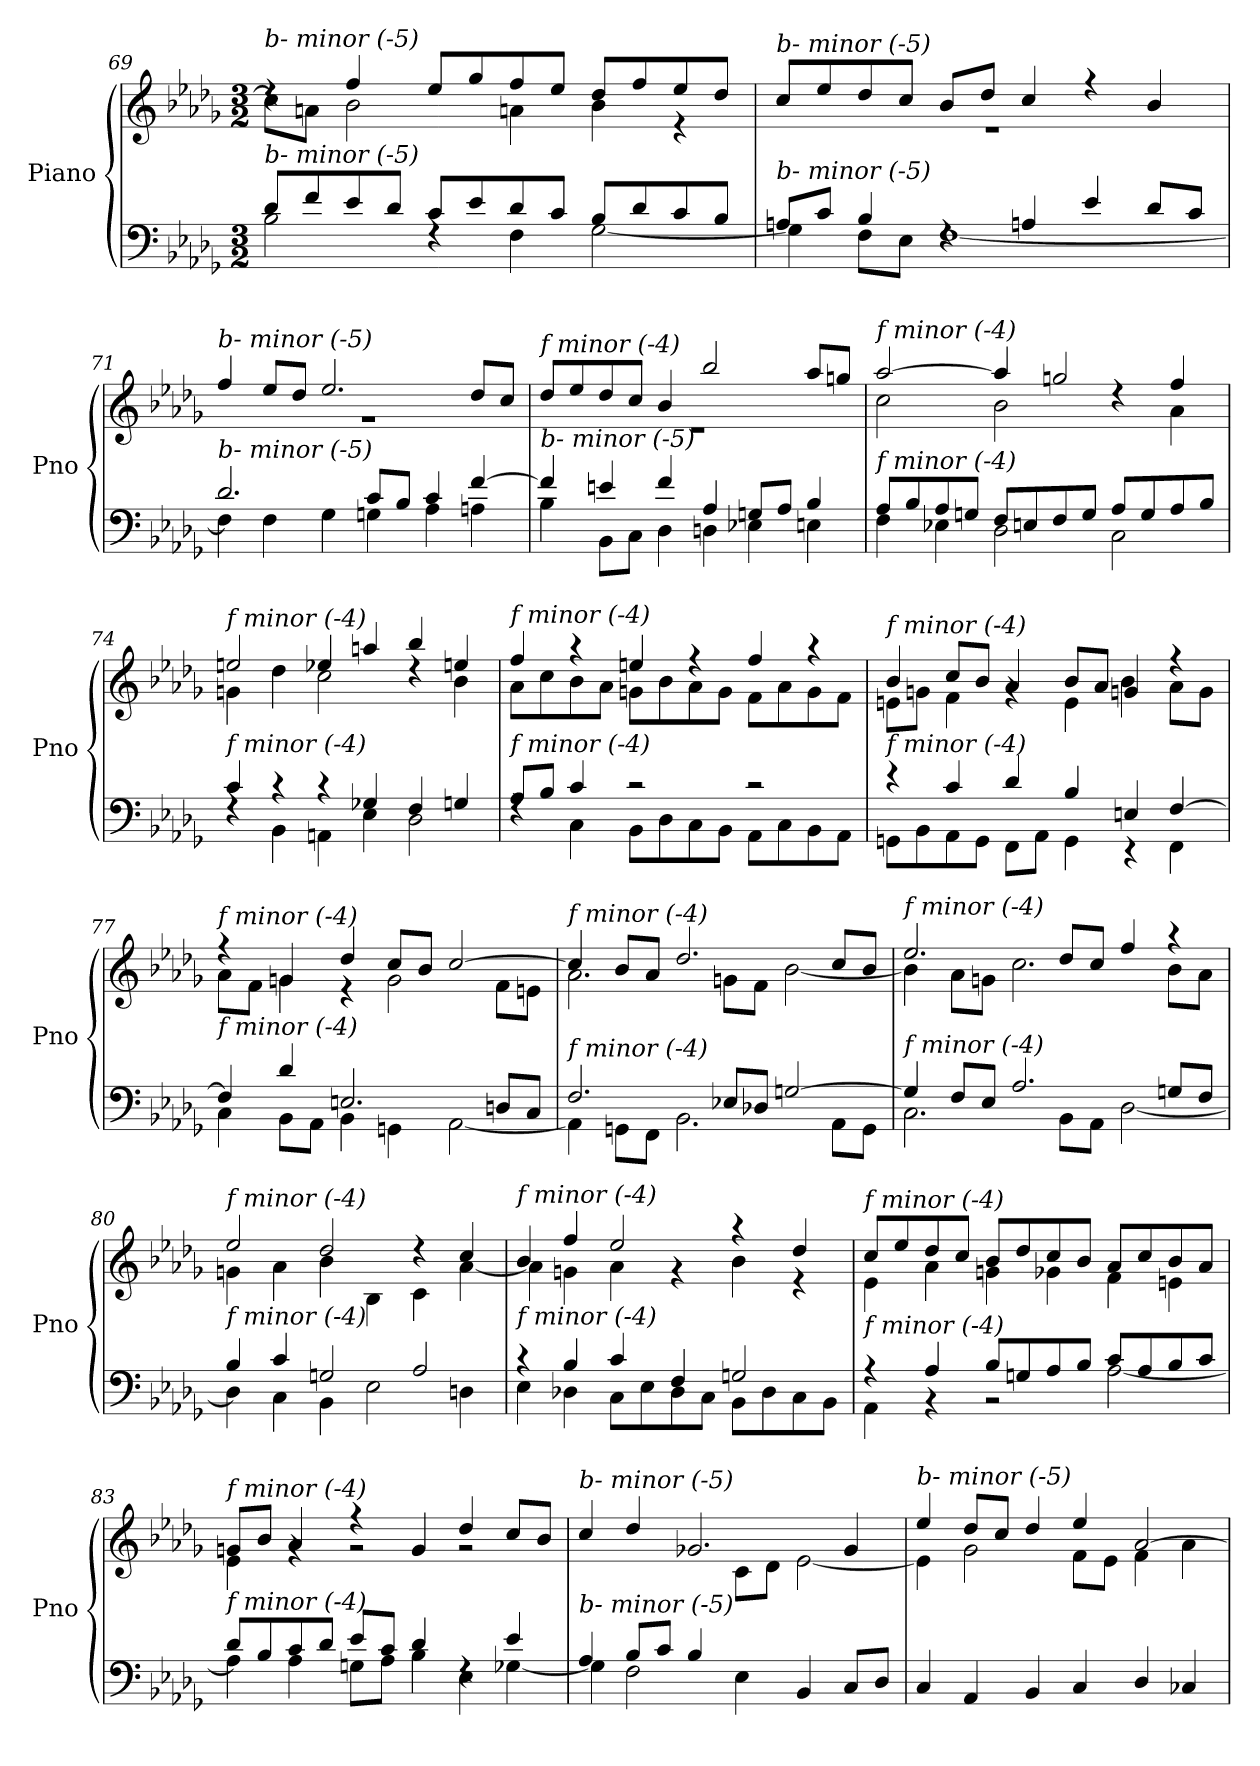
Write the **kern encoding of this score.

**kern	**kern
*part1	*part1
*staff2	*staff1
*I"Piano	*
*I'Pno	*
*clefF4	*clefG2
*k[b-e-a-d-g-]	*k[b-e-a-d-g-]
*M3/2	*M3/2
=69	=69
*^	*^
!	!	!LO:TX:i:t=b- minor (-5)	!
!LO:TX:i:t=b- minor (-5)	!	!	!
8d-/L	2B-\	4rdd	8cc\L]
8f/	.	.	8an\J
8e-/	.	4ff/	2b-\
8d-/J	.	.	.
8c/L	4rF	8ee-/L	.
8e-/	.	8gg-/	.
8d-/	4F\	8ff/	4an\
8c/J	.	8ee-/J	.
8B-/L	[2G-\	8dd-/L	4b-\
8d-/	.	8ff/	.
8c/	.	8ee-/	4r
8B-/J	.	8dd-/J	.
=70	=70	=70	=70
!	!	!LO:TX:i:t=b- minor (-5)	!
!LO:TX:i:t=b- minor (-5)	!	!	!
8An/L	4G-\]	8cc/L	1.r
8c/J	.	8ee-/	.
4B-/	8F\L	8dd-/	.
.	8E-\J	8cc/J	.
4rF	[1F	8b-/L	.
.	.	8dd-/J	.
4An/	.	4cc/	.
4e-/	.	4r	.
8d-/L	.	4b-/	.
8c/J	.	.	.
=71	=71	=71	=71
!	!	!LO:TX:i:t=b- minor (-5)	!
!LO:TX:i:t=b- minor (-5)	!	!	!
2.d-/	4F\]	4ff/	1.r
.	4F\	8ee-/L	.
.	.	8dd-/J	.
.	4G-\	2.ee-/	.
8c/L	4Gn\	.	.
8B-/J	.	.	.
4c/	4A-\	.	.
[4f/	4An\	8dd-/L	.
.	.	8cc/J	.
!!LO:LB:g=z	!!
=72	=72	=72	=72
!	!	!LO:TX:i:t=f minor (-4)	!
!LO:TX:i:t=b- minor (-5)	!	!	!
4f/]	4B-\	8dd-/L	1.r
.	.	8ee-/	.
4en/	8BB-\L	8dd-/	.
.	8C\J	8cc/J	.
4f/	4D-\	4b-/	.
4A-/	4Dn\	2bb-/	.
8Gn/L	4E-X\	.	.
8A-/J	.	.	.
4B-/	4En\	8aa-/L	.
.	.	8ggn/J	.
=73	=73	=73	=73
!	!	!LO:TX:i:t=f minor (-4)	!
!LO:TX:i:t=f minor (-4)	!	!	!
8A-/L	4F\	[2aa-/	2cc\
8B-/	.	.	.
8A-/	4E-X\	.	.
8Gn/J	.	.	.
8F/L	2D-\	4aa-/]	2b-\
8En/	.	.	.
8F/	.	2ggn/	.
8G/J	.	.	.
8A-/L	2C\	.	4rdd
8G/	.	.	.
8A-/	.	4ff/	4a-\
8B-/J	.	.	.
=74	=74	=74	=74
!	!	!LO:TX:i:t=f minor (-4)	!
!LO:TX:i:t=f minor (-4)	!	!	!
4c/	4rF	2een/	4gn\
4r	4BB-\	.	4dd-\
4r	4AAn\	4ee-X/	2cc\
4G-X/	4E-\	4aan/	.
4F/	2D-\	4bb-/	4rdd
4Gn/	.	4een/	4b-\
=75	=75	=75	=75
!	!	!LO:TX:i:t=f minor (-4)	!
!LO:TX:i:t=f minor (-4)	!	!	!
8A-/L	4rF	4ff/	8a-\L
8B-/J	.	.	8cc\
4c/	4C\	4r	8b-\
.	.	.	8a-\J
2r	8BB-\L	4een/	8gn\L
.	8D-\	.	8b-\
.	8C\	4r	8a-\
.	8BB-\J	.	8g\J
2r	8AA-\L	4ff/	8f\L
.	8C\	.	8a-\
.	8BB-\	4r	8g\
.	8AA-\J	.	8f\J
!!LO:LB:g=z	!!
=76	=76	=76	=76
!	!	!LO:TX:i:t=f minor (-4)	!
!LO:TX:i:t=f minor (-4)	!	!	!
4r	8GGn\L	4b-/	8en\L
.	8BB-\	.	8gn\J
4c/	8AA-\	8cc/L	4f\
.	8GG\J	8b-/J	.
4d-/	8FF\L	4a-/	4rg
.	8AA-\J	.	.
4B-/	4GG\	8b-/L	4e\
.	.	8a-/J	.
4En/	4r	4gn/	4b-\
[4F/	4FF\	4r	8a-\L
.	.	.	8g\J
=77	=77	=77	=77
!	!	!LO:TX:i:t=f minor (-4)	!
!LO:TX:i:t=f minor (-4)	!	!	!
4F/]	4C\	4r	8a-\L
.	.	.	8f\J
4d-/	8BB-\L	4gn/	4g\
.	8AA-\J	.	.
2.En/	4BB-\	4dd-/	4r
.	4GGn\	8cc/L	2g\
.	.	8b-/J	.
.	[2AA-\	[2cc/	.
8Dn/L	.	.	8f\L
8C/J	.	.	8en\J
=78	=78	=78	=78
!	!	!LO:TX:i:t=f minor (-4)	!
!LO:TX:i:t=f minor (-4)	!	!	!
2.F/	4AA-\]	4cc/]	2.a-\
.	8GGn\L	8b-/L	.
.	8FF\J	8a-/J	.
.	2.BB-\	2.dd-/	.
8E-X/L	.	.	8gn\L
8D-X/J	.	.	8f\J
[2Gn/	.	.	[2b-\
.	8AA-\L	8cc/L	.
.	8GG\J	8b-/J	.
=79	=79	=79	=79
!	!	!LO:TX:i:t=f minor (-4)	!
!LO:TX:i:t=f minor (-4)	!	!	!
4G/]	2.C\	2.ee-/	4b-\]
8F/L	.	.	8a-\L
8E-/J	.	.	8gn\J
2.A-/	.	.	2.cc\
.	8BB-\L	8dd-/L	.
.	8AA-\J	8cc/J	.
.	[2D-\	4ff/	.
8Gn/L	.	4r	8b-\L
8F/J	.	.	8a-\J
!!LO:LB:g=z	!!
=80	=80	=80	=80
!	!	!LO:TX:i:t=f minor (-4)	!
!LO:TX:i:t=f minor (-4)	!	!	!
4B-/	4D-\]	2ee-/	4gn\
4c/	4C\	.	4a-\
2Gn/	4BB-\	2dd-/	4b-\
.	2E-\	.	4B-\
2A-/	.	4r	4c\
.	4Dn\	4cc/	[4a-\
=81	=81	=81	=81
!	!	!LO:TX:i:t=f minor (-4)	!
!LO:TX:i:t=f minor (-4)	!	!	!
4r	4E-\	4b-/	4a-\]
4B-/	4D-X\	4ff/	4gn\
4c/	8C\L	2ee-/	4a-\
.	8E-\	.	.
4F/	8D-\	.	4r
.	8C\J	.	.
2Gn/	8BB-\L	4r	4b-\
.	8D-\	.	.
.	8C\	4dd-/	4r
.	8BB-\J	.	.
=82	=82	=82	=82
!	!	!LO:TX:i:t=f minor (-4)	!
!LO:TX:i:t=f minor (-4)	!	!	!
4r	4AA-\	8cc/L	4e-\
.	.	8ee-/	.
4A-/	4r	8dd-/	4a-\
.	.	8cc/J	.
8B-/L	2r	8b-/L	4gn\
8Gn/	.	8dd-/	.
8A-/	.	8cc/	4g-X\
8B-/J	.	8b-/J	.
8c/L	[2A-\	8a-/L	4f\
8A-/	.	8cc/	.
8B-/	.	8b-/	4eni\
8c/J	.	8a-/J	.
=83	=83	=83	=83
!	!	!LO:TX:i:t=f minor (-4)	!
!LO:TX:i:t=f minor (-4)	!	!	!
8d-/L	4A-\]	8gn/L	4e-\
8B-/	.	8b-/J	.
8c/	4A-\	4a-/	4rg
8d-/J	.	.	.
8e-/L	8Gn\L	4r	2rg
8c/J	8A-\J	.	.
4d-/	4B-\	4g/	.
4rF	4E-\	4dd-/	2rg
4e-/	[4G-X\	8cc/L	.
.	.	8b-/J	.
!!LO:LB:g=z
=84	=84	=84	=84
*	*^	*	*^
!	!	!	!LO:TX:i:t=b- minor (-5)	!	!
!LO:TX:i:t=b- minor (-5)	!	!	!	!	!
2.ryy	4A-/	4G-\]	4cc/	2.ryy	2.ryy
.	8B-/L	2F\	4dd-/	.	.
.	8c/J	.	.	.	.
.	4B-/	.	2.g-X/	.	.
2.ryy	4E-\	2.ryy	.	8c\L	2.ryy
.	.	.	.	8d-\J	.
.	4BB-/	.	.	[2e-\	.
.	8C/L	.	4g-/	.	.
.	8D-/J	.	.	.	.
*	*v	*v	*	*	*
*	*	*	*v	*v
=85	=85	=85	=85
!	!	!LO:TX:i:t=b- minor (-5)	!
!LO:TX:i:t=b- minor (-5)	!	!	!
*v	*v	*	*
4C/	4ee-/	4e-\]
4AA-/	8dd-/L	2g-\
.	8cc/J	.
4BB-/	4dd-/	.
4C/	4ee-/	8f\L
.	.	8e-\J
4D-/	[2a-/	4f\
4C-Xj/	.	4a-\
*	*v	*v
=	=
*-	*-
